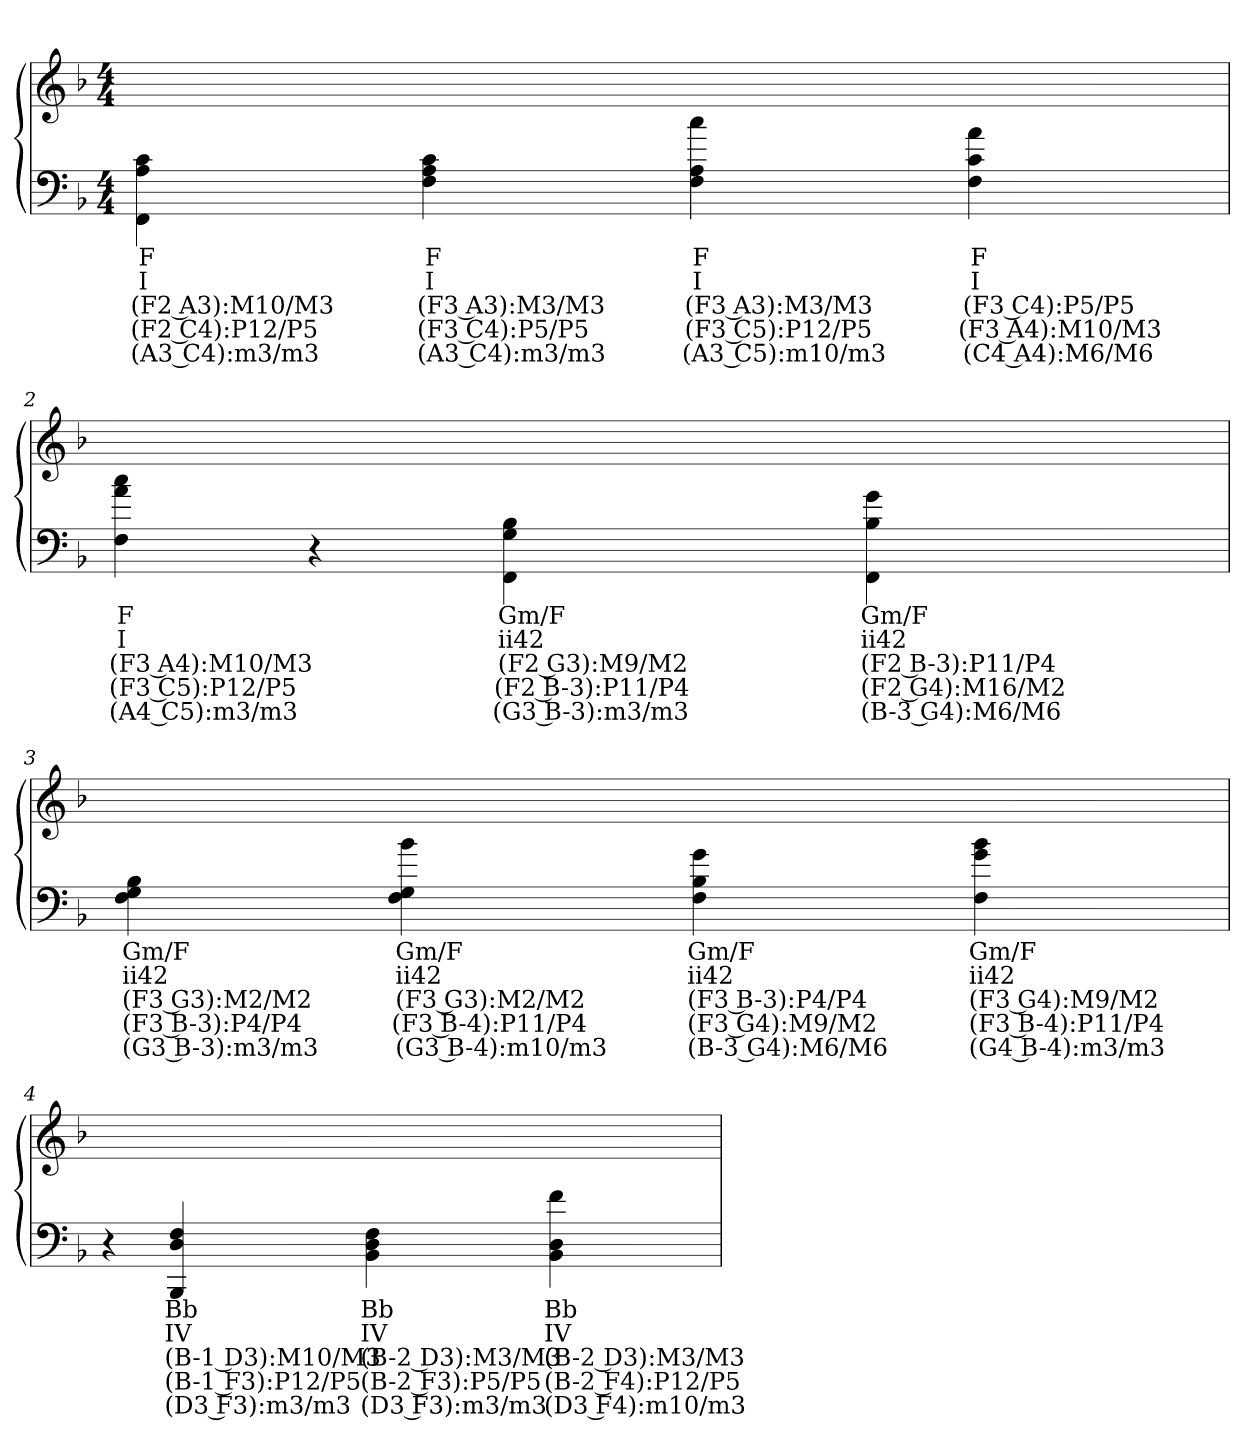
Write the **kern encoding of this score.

**kern	**text	**text	**text	**text	**text	**kern
*part2	*part2	*part2	*part2	*part2	*part2	*part1
*staff2	*staff2	*staff2	*staff2	*staff2	*staff2	*staff1
*clefF4	*	*	*	*	*	*clefG2
*k[b-]	*	*	*	*	*	*k[b-]
*F:	*	*	*	*	*	*F:
*M4/4	*	*	*	*	*	*M4/4
*MM60	*	*	*	*	*	*MM60
=1	=1	=1	=1	=1	=1	=1
4FF 4A 4c	F	I	(F2 A3):M10/M3	(F2 C4):P12/P5	(A3 C4):m3/m3	1ryy
4F 4A 4c	F	I	(F3 A3):M3/M3	(F3 C4):P5/P5	(A3 C4):m3/m3	.
4F 4A 4cc	F	I	(F3 A3):M3/M3	(F3 C5):P12/P5	(A3 C5):m10/m3	.
4F 4c 4a	F	I	(F3 C4):P5/P5	(F3 A4):M10/M3	(C4 A4):M6/M6	.
=2	=2	=2	=2	=2	=2	=2
4F 4a 4cc	F	I	(F3 A4):M10/M3	(F3 C5):P12/P5	(A4 C5):m3/m3	1ryy
4r	.	.	.	.	.	.
4FF 4G 4B-	Gm/F	ii42	(F2 G3):M9/M2	(F2 B-3):P11/P4	(G3 B-3):m3/m3	.
4FF 4B- 4g	Gm/F	ii42	(F2 B-3):P11/P4	(F2 G4):M16/M2	(B-3 G4):M6/M6	.
=3	=3	=3	=3	=3	=3	=3
4F 4G 4B-	Gm/F	ii42	(F3 G3):M2/M2	(F3 B-3):P4/P4	(G3 B-3):m3/m3	1ryy
4F 4G 4b-	Gm/F	ii42	(F3 G3):M2/M2	(F3 B-4):P11/P4	(G3 B-4):m10/m3	.
4F 4B- 4g	Gm/F	ii42	(F3 B-3):P4/P4	(F3 G4):M9/M2	(B-3 G4):M6/M6	.
4F 4g 4b-	Gm/F	ii42	(F3 G4):M9/M2	(F3 B-4):P11/P4	(G4 B-4):m3/m3	.
=4	=4	=4	=4	=4	=4	=4
4r	.	.	.	.	.	1ryy
4BBB- 4D 4F	Bb	IV	(B-1 D3):M10/M3	(B-1 F3):P12/P5	(D3 F3):m3/m3	.
4BB- 4D 4F	Bb	IV	(B-2 D3):M3/M3	(B-2 F3):P5/P5	(D3 F3):m3/m3	.
4BB- 4D 4f	Bb	IV	(B-2 D3):M3/M3	(B-2 F4):P12/P5	(D3 F4):m10/m3	.
=	=	=	=	=	=	=
*-	*-	*-	*-	*-	*-	*-
